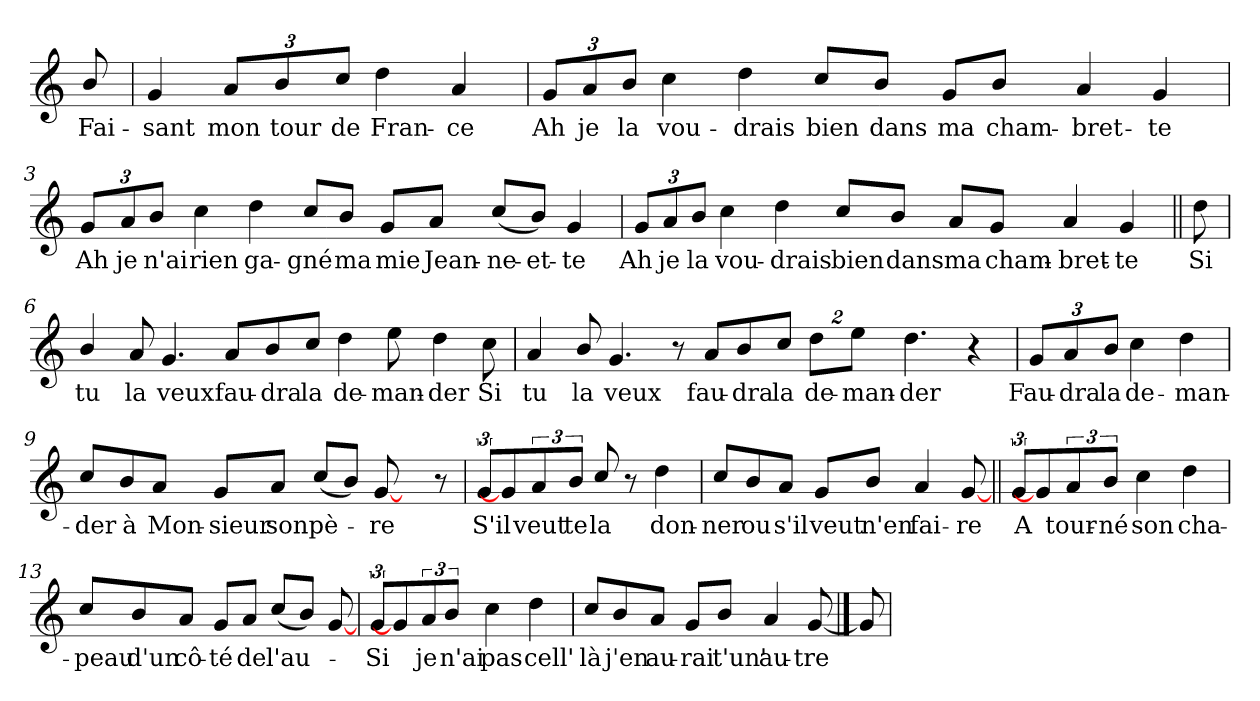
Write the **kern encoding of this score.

**kern	**text
*part1	*part1
*staff1	*staff1
*clefG2	*
*k[]	*
*C:	*
=	=
!	!LO:LY:b
8b/	Fai-
=1	=1
!	!LO:LY:b
4g/	-sant
!	!LO:LY:b
12a/L	mon
!	!LO:LY:b
12b/	tour
!	!LO:LY:b
12cc/J	de
!	!LO:LY:b
4dd\	Fran-
!	!LO:LY:b
4a/	-ce
=2	=2
!	!LO:LY:b
12g/L	Ah
!	!LO:LY:b
12a/	je
!	!LO:LY:b
12b/J	la
!	!LO:LY:b
4cc\	vou-
!	!LO:LY:b
4dd\	-drais
!	!LO:LY:b
8cc/L	bien
!	!LO:LY:b
8b/J	dans
!	!LO:LY:b
8g/L	ma
!	!LO:LY:b
8b/J	cham-
!	!LO:LY:b
4a/	-bret-
!	!LO:LY:b
4g/	-te
!!LO:LB:g=z
=3	=3
!	!LO:LY:b
12g/L	Ah
!	!LO:LY:b
12a/	je
!	!LO:LY:b
12b/J	n'ai
!	!LO:LY:b
4cc\	rien
!	!LO:LY:b
4dd\	ga-
!	!LO:LY:b
8cc/L	-gné
!	!LO:LY:b
8b/J	ma
!	!LO:LY:b
8g/L	mie
!	!LO:LY:b
8a/J	Jean-
!	!LO:LY:b
(<8cc/L	-ne-
!	!LO:LY:b
8b/J)	-et-
!	!LO:LY:b
4g/	-te
=4	=4
!	!LO:LY:b
12g/L	Ah
!	!LO:LY:b
12a/	je
!	!LO:LY:b
12b/J	la
!	!LO:LY:b
4cc\	vou-
!	!LO:LY:b
4dd\	-drais
!	!LO:LY:b
8cc/L	bien
!	!LO:LY:b
8b/J	dans
!	!LO:LY:b
8a/L	ma
!	!LO:LY:b
8g/J	cham-
!	!LO:LY:b
4a/	-bret-
!	!LO:LY:b
4g/	-te
!!LO:LB:g=z
=5||	=5||
!	!LO:LY:b
8dd\	Si
=6	=6
!	!LO:LY:b
4b/	tu
!	!LO:LY:b
8a/	la
!	!LO:LY:b
4.g/	veux
!	!LO:LY:b
8a/L	fau-
!	!LO:LY:b
8b/	-dra
!	!LO:LY:b
8cc/J	la
!	!LO:LY:b
4dd\	de-
!	!LO:LY:b
8ee\	-man-
!	!LO:LY:b
4dd\	-der
!	!LO:LY:b
8cc\	Si
=7	=7
!	!LO:LY:b
4a/	tu
!	!LO:LY:b
8b/	la
!	!LO:LY:b
4.g/	veux
8r	.
!	!LO:LY:b
8a/L	fau-
!	!LO:LY:b
8b/	-dra
!	!LO:LY:b
8cc/J	la
!	!LO:LY:b
16%3dd\L	de-
!	!LO:LY:b
16%3ee\J	-man-
!	!LO:LY:b
4.dd\	-der
4r	.
=8	=8
!	!LO:LY:b
12g/L	Fau-
!	!LO:LY:b
12a/	-dra
!	!LO:LY:b
12b/J	la
!	!LO:LY:b
4cc\	de-
!	!LO:LY:b
4dd\	-man-
!!LO:LB:g=z
=9	=9
!	!LO:LY:b
8cc/L	-der
!	!LO:LY:b
8b/	à
!	!LO:LY:b
8a/J	Mon-
!	!LO:LY:b
8g/L	-sieur
!	!LO:LY:b
8a/J	son
!	!LO:LY:b
(<8cc/L	pè-
8b/J)	.
!	!LO:LY:b
[8g/	-re
8ryy	.
8r	.
=10	=10
!	!LO:LY:b
12g/L	S'il
8g/]	.
!	!LO:LY:b
12a/	veut
!	!LO:LY:b
12b/J	te
!	!LO:LY:b
8cc/	la
8r	.
!	!LO:LY:b
4dd\	don-
=11	=11
!	!LO:LY:b
8cc/L	-ner
!	!LO:LY:b
8b/	ou
!	!LO:LY:b
8a/J	s'il
!	!LO:LY:b
8g/L	veut
!	!LO:LY:b
8b/J	n'en
!	!LO:LY:b
4a/	fai-
!	!LO:LY:b
[8g/	-re
!!LO:LB:g=z
=12||	=12||
!	!LO:LY:b
12g/L	A
8g/]	.
!	!LO:LY:b
12a/	tour-
!	!LO:LY:b
12b/J	-né
!	!LO:LY:b
4cc\	son
!	!LO:LY:b
4dd\	cha-
=13	=13
!	!LO:LY:b
8cc/L	-peau
!	!LO:LY:b
8b/	d'un
!	!LO:LY:b
8a/J	cô-
!	!LO:LY:b
8g/L	-té
!	!LO:LY:b
8a/J	de
!	!LO:LY:b
(<8cc/L	l'au-
8b/J)	.
[8g/	.
=14	=14
!	!LO:LY:b
12g/L	-Si
8g/]	.
!	!LO:LY:b
12a/	je
!	!LO:LY:b
12b/J	n'ai
!	!LO:LY:b
4cc\	pas
!	!LO:LY:b
4dd\	cell'
=15	=15
!	!LO:LY:b
8cc/L	là
!	!LO:LY:b
8b/	j'en
!	!LO:LY:b
8a/J	au-
!	!LO:LY:b
8g/L	-rai
!	!LO:LY:b
8b/J	t'un'
!	!LO:LY:b
4a/	au-
!	!LO:LY:b
[8g/	-tre
==16	==16
8g/]	.
=	=
*-	*-
